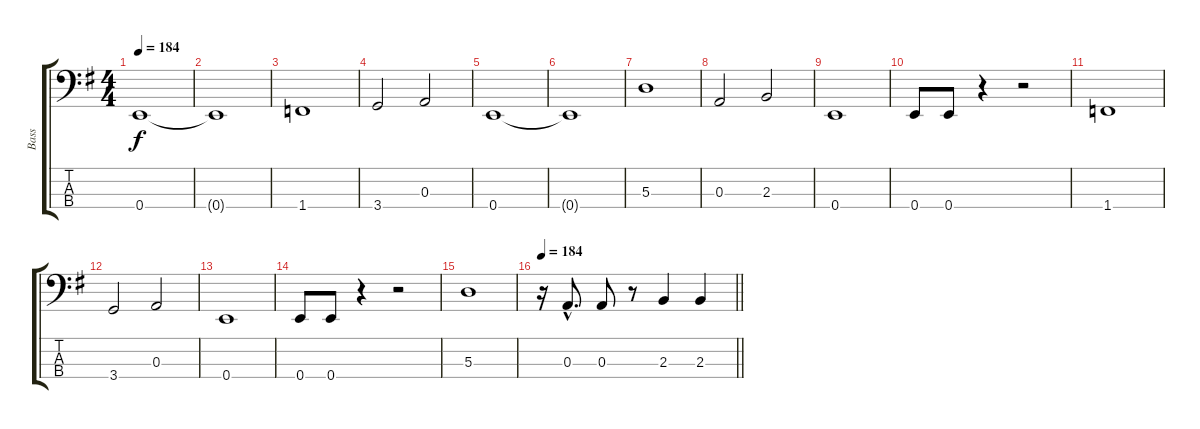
\track ("Bass" "Bass") {instrument electricbassfinger}
\staff {score tabs}
\tuning (G2 D2 A1 E1) {hide}
\ts (4 4)
\tempo 184
\clef f4
\ks eminor
0.4.1{dy f} |
0.4{t}.1 |
1.4.1 |
3.4.2 0.3.2 |
0.4.1 |
0.4{t}.1 |
5.3.1 |
0.3.2 2.3.2 |
0.4.1 |
0.4.8 0.4.8 r.4 r.2 |
1.4.1 |
3.4.2 0.3.2 |
0.4.1 |
0.4.8 0.4.8 r.4 r.2 |
5.3.1 |
\tempo 184
\barLineRight lightlight
r.16 0.3{hac}.8{d} 0.3.8 r.8 2.3.4 2.3.4
